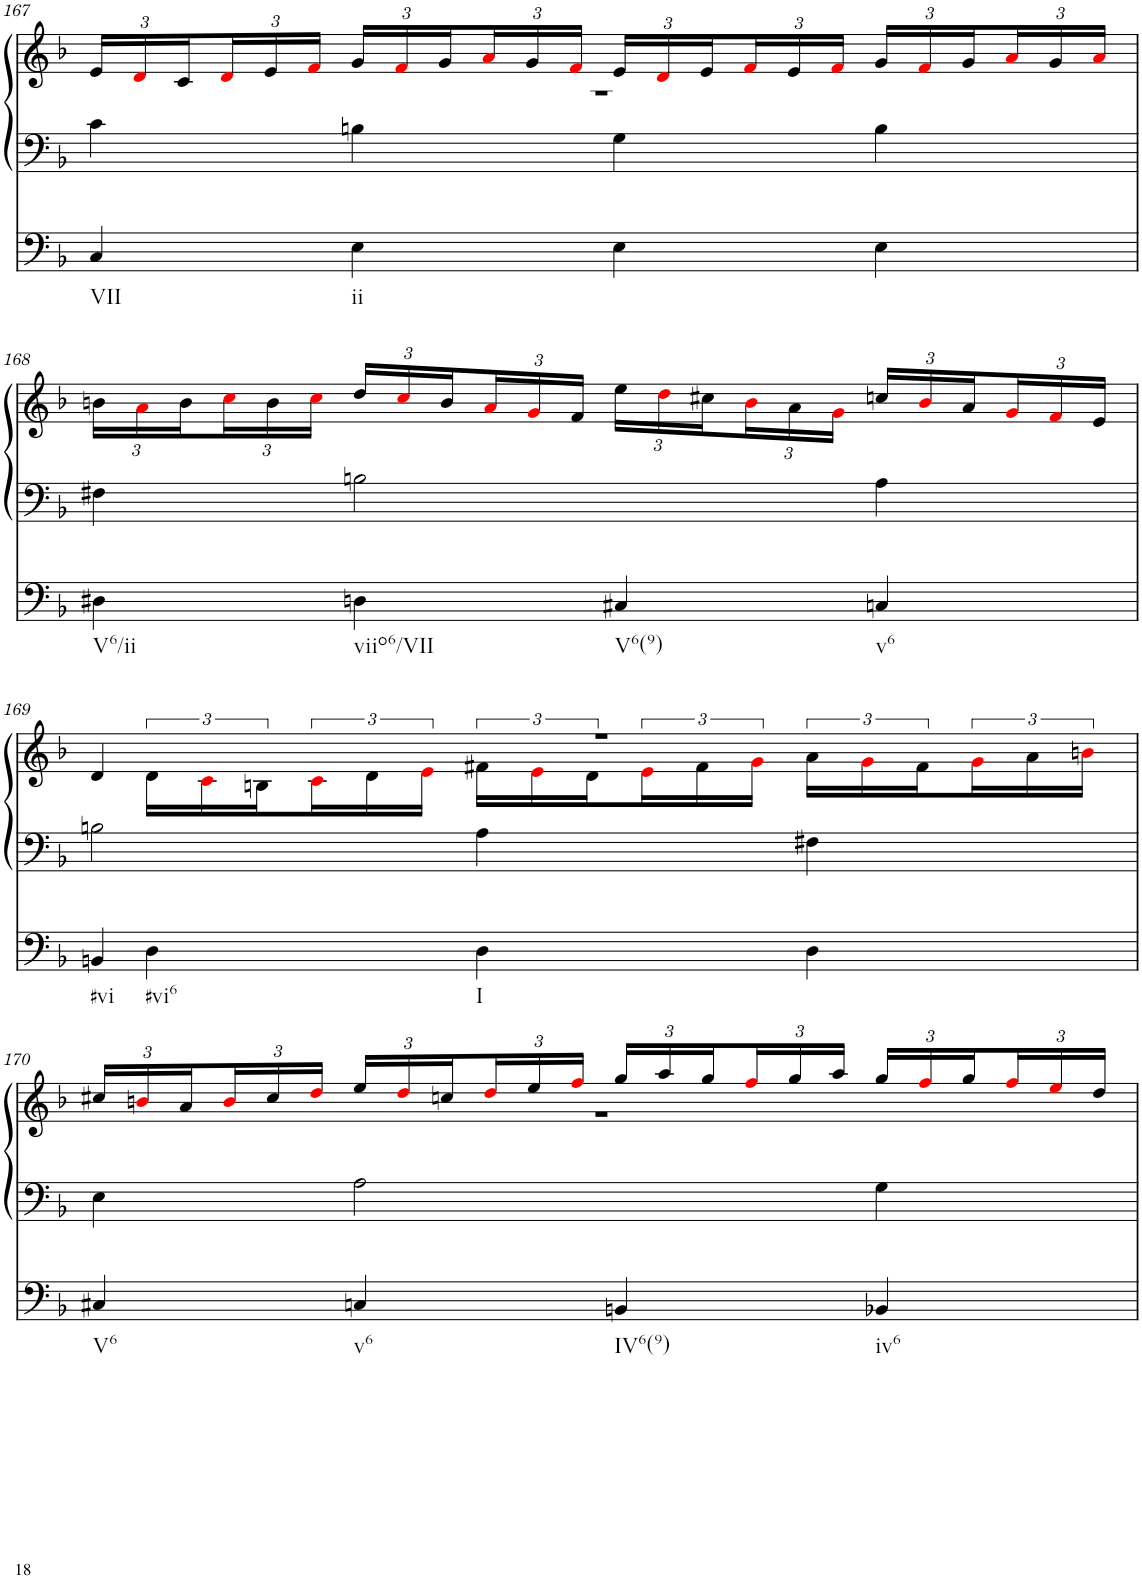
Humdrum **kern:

**kern	**kern	**kern
*part2	*part1	*part1
*staff3	*staff2	*staff1
*I"Pedal	*I"linke Hand	*
!!LO:PB:g=z
*clefF4	*clefF4	*clefG2
*k[b-]	*k[b-]	*k[b-]
*M4/4	*M4/4	*M4/4
*	*	*Xbrackettup
=167	=167	=167
*	*	*^
!LO:TX:b:t=VII	!	!	!
4C/	4c\	24e/LL	1r
.	.	24di/	.
.	.	24c/	.
.	.	24di/	.
.	.	24e/	.
.	.	24fi/JJ	.
!LO:TX:b:t=ii	!	!	!
4E\	4Bn\	24g/LL	.
.	.	24fi/	.
.	.	24g/	.
.	.	24ai/	.
.	.	24g/	.
.	.	24fi/JJ	.
4E\	4G\	24e/LL	.
.	.	24di/	.
.	.	24e/	.
.	.	24fi/	.
.	.	24e/	.
.	.	24fi/JJ	.
4E\	4B\	24g/LL	.
.	.	24fi/	.
.	.	24g/	.
.	.	24ai/	.
.	.	24g/	.
.	.	24ai/JJ	.
*	*	*v	*v
!!LO:LB:g=z
=168	=168	=168
!LO:TX:b:t=V6/ii	!	!
4D#X\	4F#X\	24bn\LL
.	.	24ai\
.	.	24b\
.	.	24cci\
.	.	24b\
.	.	24cci\JJ
!LO:TX:b:t=viio6/VII	!	!
4Dn\	2Bn\	24dd/LL
.	.	24cci/
.	.	24b/
.	.	24ai/
.	.	24gi/
.	.	24f/JJ
!LO:TX:b:t=V6(9)	!	!
4C#X/	.	24ee\LL
.	.	24ddi\
.	.	24cc#X\
.	.	24bi\
.	.	24a\
.	.	24gi\JJ
!LO:TX:b:t=v6	!	!
4Cn/	4A\	24ccn/LL
.	.	24bi/
.	.	24a/
.	.	24gi/
.	.	24fi/
.	.	24e/JJ
!!LO:LB:g=z
=169	=169	=169
*	*	*^
!LO:TX:b:t=#vi	!	!	!
4BBn/	2Bn\	1r	4d/
*	*	*	*brackettup
!LO:TX:b:t=#vi6	!	!	!
4D\	.	.	24d\LL
.	.	.	24ci\
.	.	.	24Bn\
.	.	.	24ci\
.	.	.	24d\
.	.	.	24ei\JJ
!LO:TX:b:t=I	!	!	!
4D\	4A\	.	24f#X\LL
.	.	.	24ei\
.	.	.	24d\
.	.	.	24ei\
.	.	.	24f#\
.	.	.	24gi\JJ
4D\	4F#X\	.	24a\LL
.	.	.	24gi\
.	.	.	24f#\
.	.	.	24gi\
.	.	.	24a\
.	.	.	24bni\JJ
!!LO:LB:g=z	!!
=170	=170	=170	=170
*	*	*Xbrackettup	*
!LO:TX:b:t=V6	!	!	!
4C#X/	4E\	24cc#X/LL	1r
.	.	24bni/	.
.	.	24a/	.
.	.	24bi/	.
.	.	24cc#/	.
.	.	24ddi/JJ	.
!LO:TX:b:t=v6	!	!	!
4Cn/	2A\	24ee/LL	.
.	.	24ddi/	.
.	.	24ccn/	.
.	.	24ddi/	.
.	.	24ee/	.
.	.	24ffi/JJ	.
!LO:TX:b:t=IV6(9)	!	!	!
4BBn/	.	24gg/LL	.
.	.	24aa/	.
.	.	24gg/	.
.	.	24ffi/	.
.	.	24gg/	.
.	.	24aa/JJ	.
!LO:TX:b:t=iv6	!	!	!
4BB-X/	4G\	24gg/LL	.
.	.	24ffi/	.
.	.	24gg/	.
.	.	24ffi/	.
.	.	24eei/	.
.	.	24dd/JJ	.
*	*	*v	*v
=	=	=
*-	*-	*-
